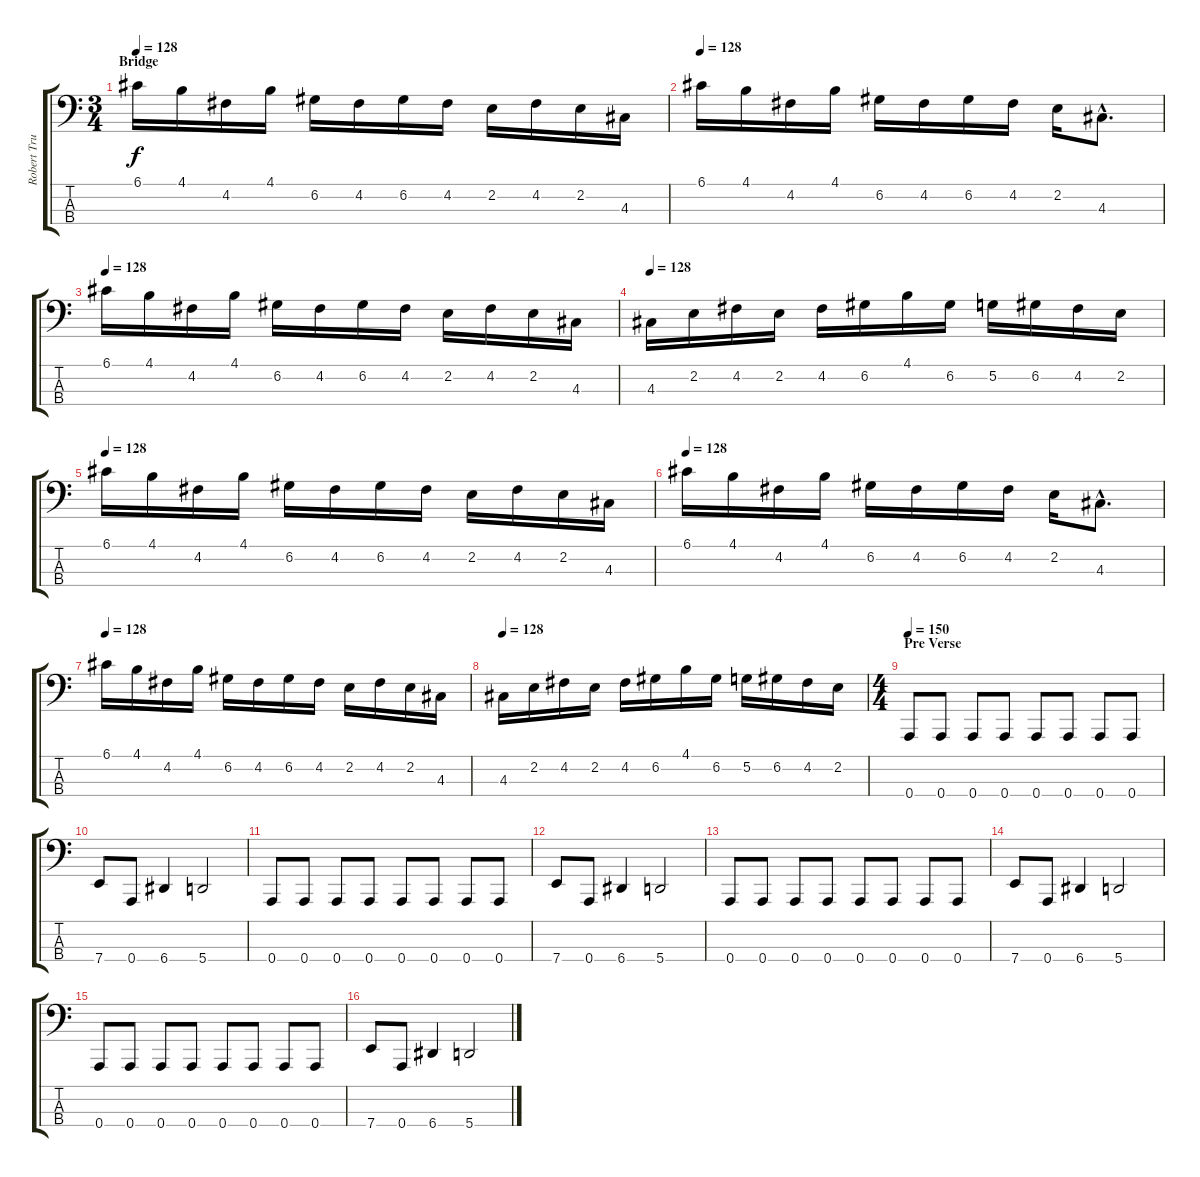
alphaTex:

\track ("Robert Trujillio" "Robert Tru") {instrument electricbasspick}
\staff {score tabs}
\tuning (G2 D2 A1 A0) {hide}
\ts (3 4)
\section ("" "Bridge")
\tempo 100
\tempo 128
\clef f4
\ks c
6.1.16{dy f} 4.1.16 4.2.16 4.1.16 6.2.16 4.2.16 6.2.16 4.2.16 2.2.16 4.2.16 2.2.16 4.3.16 |
\tempo 128
6.1.16 4.1.16 4.2.16 4.1.16 6.2.16 4.2.16 6.2.16 4.2.16 2.2.16 4.3{hac}.8{d} |
\tempo 128
6.1.16 4.1.16 4.2.16 4.1.16 6.2.16 4.2.16 6.2.16 4.2.16 2.2.16 4.2.16 2.2.16 4.3.16 |
\tempo 128
4.3.16 2.2.16 4.2.16 2.2.16 4.2.16 6.2.16 4.1.16 6.2.16 5.2.16 6.2.16 4.2.16 2.2.16 |
\tempo 128
6.1.16 4.1.16 4.2.16 4.1.16 6.2.16 4.2.16 6.2.16 4.2.16 2.2.16 4.2.16 2.2.16 4.3.16 |
\tempo 128
6.1.16 4.1.16 4.2.16 4.1.16 6.2.16 4.2.16 6.2.16 4.2.16 2.2.16 4.3{hac}.8{d} |
\tempo 128
6.1.16 4.1.16 4.2.16 4.1.16 6.2.16 4.2.16 6.2.16 4.2.16 2.2.16 4.2.16 2.2.16 4.3.16 |
\tempo 128
4.3.16 2.2.16 4.2.16 2.2.16 4.2.16 6.2.16 4.1.16 6.2.16 5.2.16 6.2.16 4.2.16 2.2.16 |
\ts (4 4)
\section ("" "Pre Verse")
\tempo 150
0.4.8 0.4.8 0.4.8 0.4.8 0.4.8 0.4.8 0.4.8 0.4.8 |
7.4.8 0.4.8 6.4.4 5.4.2 |
0.4.8 0.4.8 0.4.8 0.4.8 0.4.8 0.4.8 0.4.8 0.4.8 |
7.4.8 0.4.8 6.4.4 5.4.2 |
0.4.8 0.4.8 0.4.8 0.4.8 0.4.8 0.4.8 0.4.8 0.4.8 |
7.4.8 0.4.8 6.4.4 5.4.2 |
0.4.8 0.4.8 0.4.8 0.4.8 0.4.8 0.4.8 0.4.8 0.4.8 |
7.4.8 0.4.8 6.4.4 5.4.2
